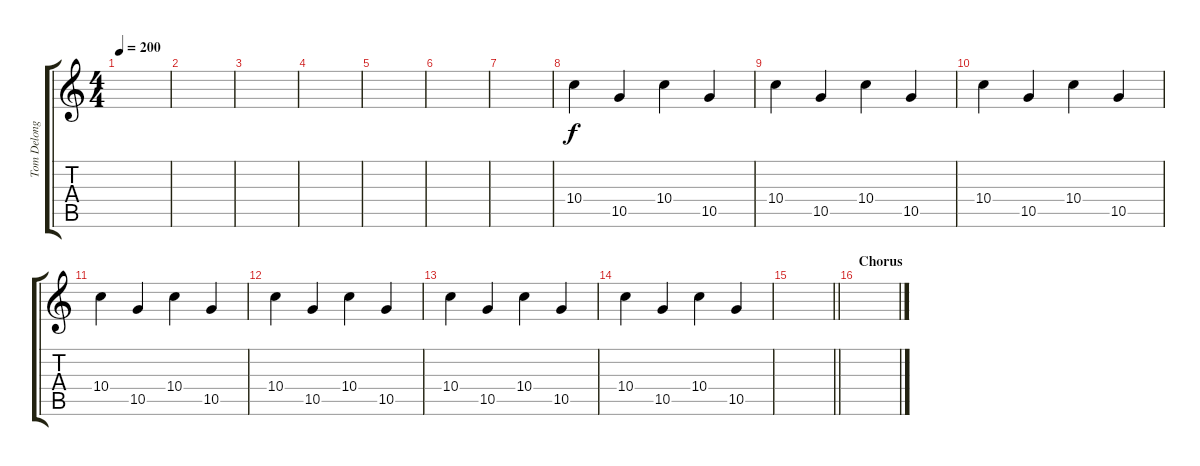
\track ("Tom Delonge (CLEAN)" "Tom Delong") {instrument electricguitarclean}
\staff {score tabs}
\tuning (E4 B3 G3 D3 A2 E2) {hide}
\ts (4 4)
\tempo 200
\clef g2
\ks c
|
|
|
|
|
|
|
10.4.4{dy f volume 10} 10.5.4 10.4.4 10.5.4 |
10.4.4 10.5.4 10.4.4 10.5.4 |
10.4.4 10.5.4 10.4.4 10.5.4 |
10.4.4 10.5.4 10.4.4 10.5.4 |
10.4.4 10.5.4 10.4.4 10.5.4 |
10.4.4 10.5.4 10.4.4 10.5.4 |
10.4.4 10.5.4 10.4.4 10.5.4 |
\barLineRight lightlight
|
\section ("" "Chorus")
